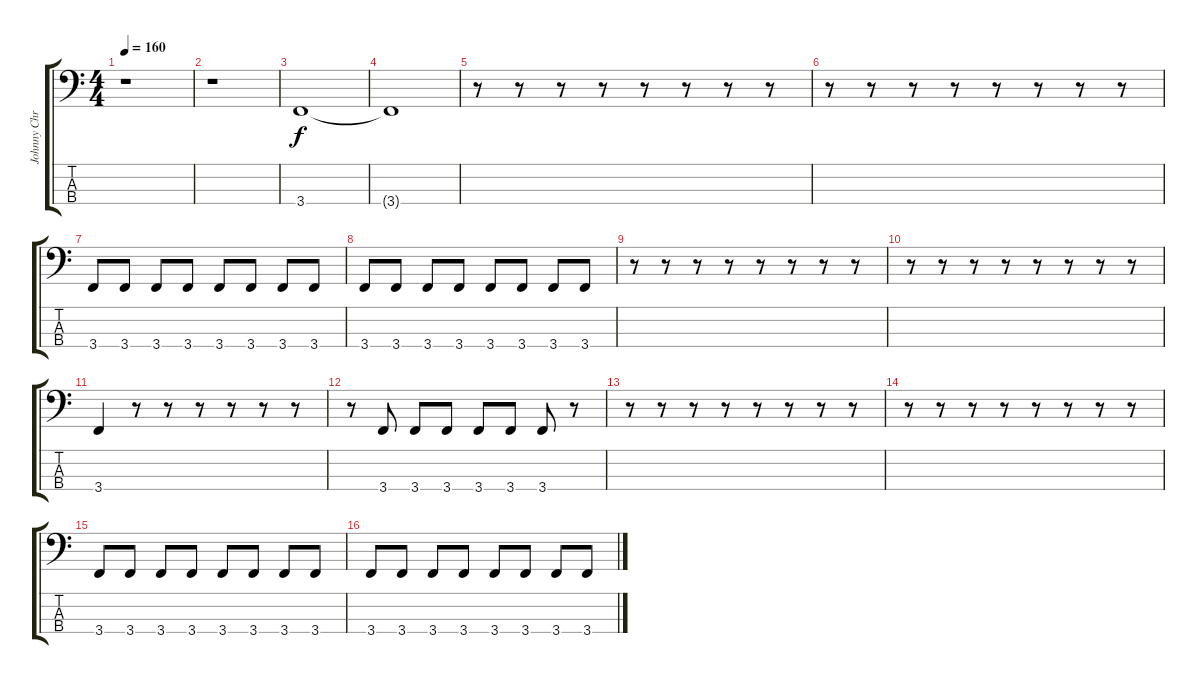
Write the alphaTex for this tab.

\track ("Johnny Christ" "Johnny Chr") {instrument electricbasspick}
\staff {score tabs}
\tuning (G2 D2 A1 D1) {hide}
\ts (4 4)
\tempo 160
\clef f4
\ks c
r.1{dy f} |
r.1 |
3.4.1 |
3.4{t}.1 |
r.8 r.8 r.8 r.8 r.8 r.8 r.8 r.8 |
r.8 r.8 r.8 r.8 r.8 r.8 r.8 r.8 |
3.4.8 3.4.8 3.4.8 3.4.8 3.4.8 3.4.8 3.4.8 3.4.8 |
3.4.8 3.4.8 3.4.8 3.4.8 3.4.8 3.4.8 3.4.8 3.4.8 |
r.8 r.8 r.8 r.8 r.8 r.8 r.8 r.8 |
r.8 r.8 r.8 r.8 r.8 r.8 r.8 r.8 |
3.4.4 r.8 r.8 r.8 r.8 r.8 r.8 |
r.8 3.4.8 3.4.8 3.4.8 3.4.8 3.4.8 3.4.8 r.8 |
r.8 r.8 r.8 r.8 r.8 r.8 r.8 r.8 |
r.8 r.8 r.8 r.8 r.8 r.8 r.8 r.8 |
3.4.8 3.4.8 3.4.8 3.4.8 3.4.8 3.4.8 3.4.8 3.4.8 |
3.4.8 3.4.8 3.4.8 3.4.8 3.4.8 3.4.8 3.4.8 3.4.8
